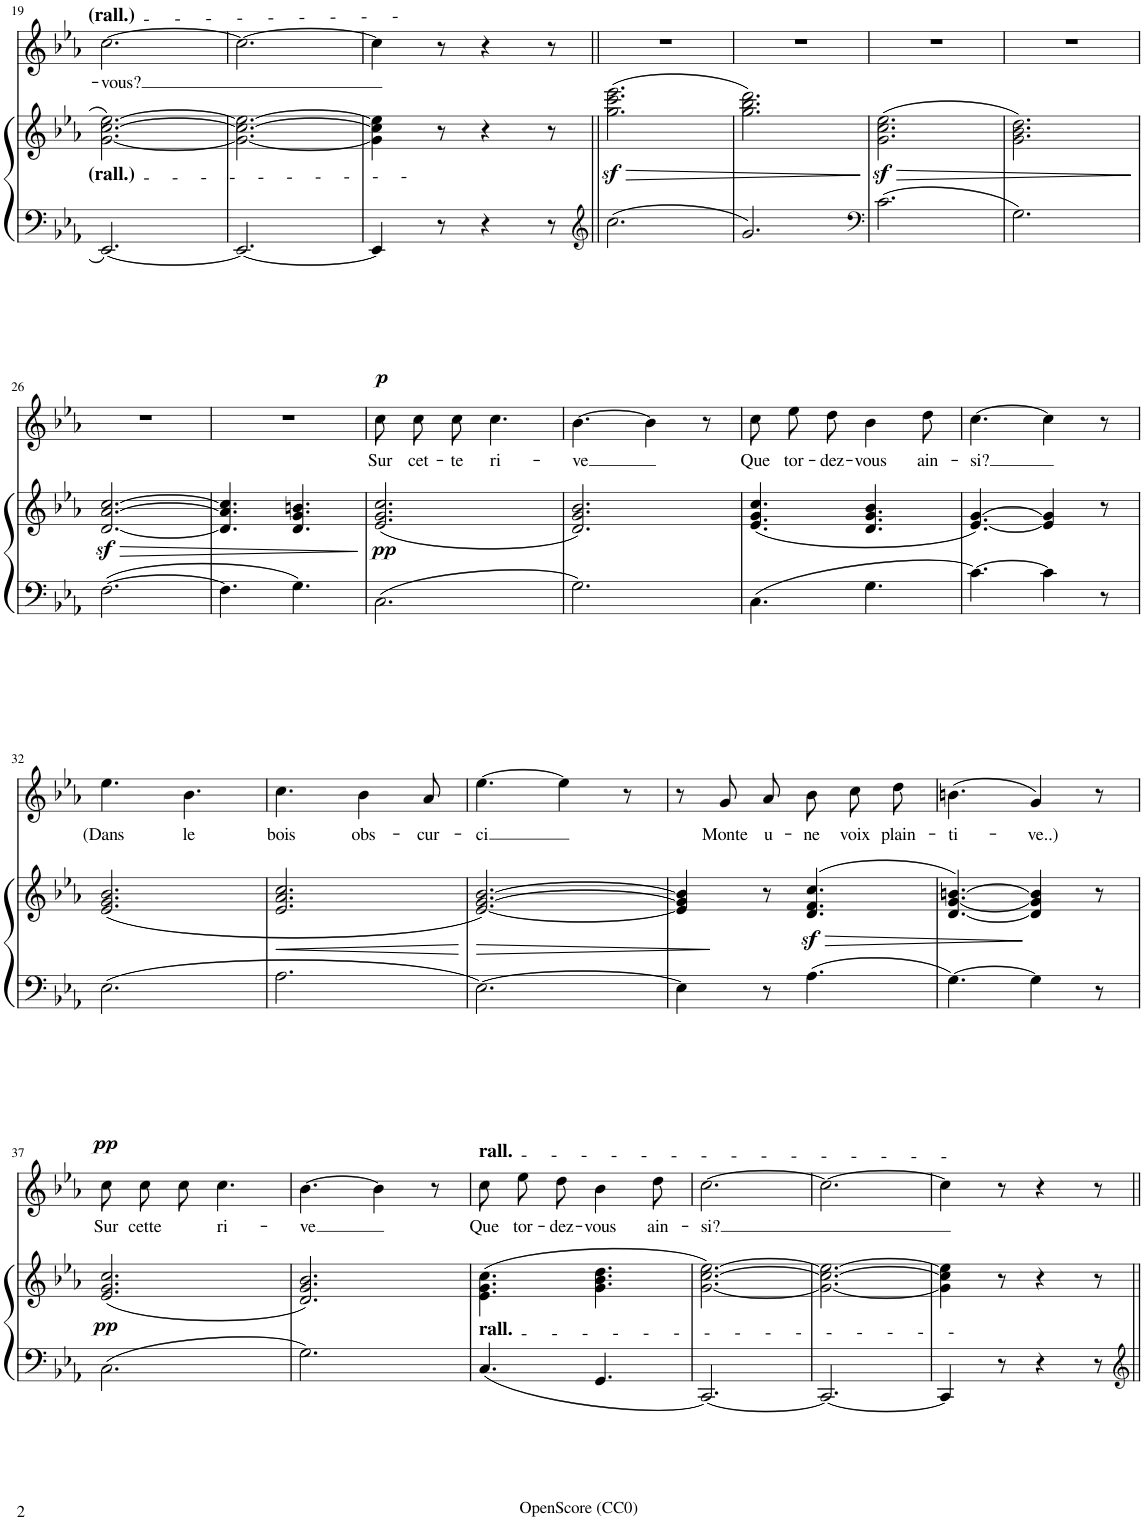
**kern	**kern	**dynam	**kern	**text	**dynam
*part2	*part2	*part2	*part1	*part1	*part1
*staff3	*staff2	*staff2/3	*staff1	*staff1	*staff1
*I"Piano	*	*	*I"Chant Voice	*	*
*I'Pno	*	*	*	*	*
!!LO:PB:g=z
*clefF4	*clefG2	*	*clefG2	*	*
*k[b-e-a-]	*k[b-e-a-]	*	*k[b-e-a-]	*	*
*M6/8	*M6/8	*	*M6/8	*	*
=19	=19	=19	=19	=19	=19
!	!	!	!	!LO:LY:b	!
[2.EE-/	[2.g\ [2.cc\ [2.ee-\	.	[2.cc\	-vous?	.
=20	=20	=20	=20	=20	=20
2.EE-/_	2.g\_ 2.cc\_ 2.ee-\_	.	2.cc\_	.	.
=21	=21	=21	=21	=21	=21
4EE-/]	4g\] 4cc\] 4ee-\]	.	4cc\]	.	.
8r	8r	.	8r	.	.
4r	4r	.	4r	.	.
8r	8r	.	8r	.	.
=22||	=22||	=22||	=22||	=22||	=22||
*clefG2	*	*	*	*	*
!	!	!LO:HP:b	!	!	!
2.cc\	(2.gg\z< 2.ccc\z< 2.eee-\z<	>	2.r	.	.
=23	=23	=23	=23	=23	=23
2.g/	2.gg\ 2.bb-\ 2.ddd\)	.	2.r	.	.
.	.	]	.	.	.
=24	=24	=24	=24	=24	=24
*clefF4	*	*	*	*	*
!	!	!LO:HP:b	!	!	!
2.c\	(2.g\z< 2.cc\z< 2.ee-\z<	>	2.r	.	.
=25	=25	=25	=25	=25	=25
2.G\	2.g\ 2.b-\ 2.dd\)	.	2.r	.	.
.	.	]	.	.	.
!!LO:LB:g=z
=26	=26	=26	=26	=26	=26
!	!	!LO:HP:b	!	!	!
[2.F\	[2.d/z< [>2.a-/z< [2.cc/z<	>	2.r	.	.
=27	=27	=27	=27	=27	=27
4.F\]	4.d/] 4.a-/] 4.cc/]	.	2.r	.	.
4.G\	4.d/ 4.g/ 4.bn/	.	.	.	.
.	.	]	.	.	.
=28	=28	=28	=28	=28	=28
!	!	!LO:DY:b	!	!LO:LY:b	!LO:DY:a
2.C\	(<2.e-/ 2.g/ 2.cc/	pp	8cc\L	Sur	p
!	!	!	!	!LO:LY:b	!
.	.	.	8cc\	cet-	.
!	!	!	!	!LO:LY:b	!
.	.	.	8cc\J	-te	.
!	!	!	!	!LO:LY:b	!
.	.	.	4.cc\	ri-	.
=29	=29	=29	=29	=29	=29
!	!	!	!	!LO:LY:b	!
2.G\	2.d/ 2.g/ 2.b-/)	.	[4.b-\	-ve	.
.	.	.	4b-\]	.	.
.	.	.	8r	.	.
=30	=30	=30	=30	=30	=30
!	!	!	!	!LO:LY:b	!
4.C\	(<4.e-/ 4.g/ 4.cc/	.	8cc\L	Que	.
!	!	!	!	!LO:LY:b	!
.	.	.	8ee-\	tor-	.
!	!	!	!	!LO:LY:b	!
.	.	.	8dd\J	-dez-	.
!	!	!	!	!LO:LY:b	!
4.G\	4.d/ 4.g/ 4.b-/	.	4b-\	-vous	.
!	!	!	!	!LO:LY:b	!
.	.	.	8dd\	ain-	.
=31	=31	=31	=31	=31	=31
!	!	!	!	!LO:LY:b	!
[4.c\	[4.e-/ [4.g/)	.	[4.cc\	-si?	.
4c\]	4e-/] 4g/]	.	4cc\]	.	.
8r	8r	.	8r	.	.
!!LO:LB:g=z
=32	=32	=32	=32	=32	=32
!	!	!	!	!LO:LY:b	!
2.E-\	(<2.e-/ 2.g/ 2.b-/	.	4.ee-\	(Dans	.
!	!	!	!	!LO:LY:b	!
.	.	.	4.b-\	le	.
=33	=33	=33	=33	=33	=33
!	!	!LO:HP:b	!	!LO:LY:b	!
2.A-\	2.e-/ 2.a-/ 2.cc/	<	4.cc\	bois	.
!	!	!	!	!LO:LY:b	!
.	.	.	4b-\	obs-	.
!	!	!	!	!LO:LY:b	!
.	.	.	8a-/	-cur-	.
.	.	[	.	.	.
=34	=34	=34	=34	=34	=34
!	!	!LO:HP:b	!	!LO:LY:b	!
[2.E-\	[2.e-/ [>2.g/ [2.b-/)	>	[4.ee-\	-ci	.
.	.	.	4ee-\]	.	.
.	.	.	8r	.	.
=35	=35	=35	=35	=35	=35
4E-\]	4e-/] 4g/] 4b-/]	.	8r	.	.
!	!	!	!	!LO:LY:b	!
.	.	.	8g/L	Monte	.
!	!	!	!	!LO:LY:b	!
8r	8r	]	8a-/J	u-	.
!	!	!LO:HP:b	!	!LO:LY:b	!
4.A-\	(>4.d/z< 4.f/z< 4.cc/z<	>	8b-\L	-ne	.
!	!	!	!	!LO:LY:b	!
.	.	.	8cc\	voix	.
!	!	!	!	!LO:LY:b	!
.	.	.	8dd\J	plain-	.
=36	=36	=36	=36	=36	=36
!	!	!	!	!LO:LY:b	!
[4.G\	[4.d/ [4.g/ [4.bn/)	.	(4.bn\	-ti-	.
!	!	!	!	!LO:LY:b	!
4G\]	4d/] 4g/] 4b/]	]	4g/)	-ve..)	.
8r	8r	.	8r	.	.
!!LO:LB:g=z
=37	=37	=37	=37	=37	=37
!	!	!LO:DY:b	!	!LO:LY:b	!LO:DY:a
2.C\	(2.e-/ 2.g/ 2.cc/	pp	8cc\L	Sur	pp
!	!	!	!	!LO:LY:b	!
.	.	.	8cc\	cette	.
.	.	.	8cc\J	.	.
!	!	!	!	!LO:LY:b	!
.	.	.	4.cc\	ri-	.
=38	=38	=38	=38	=38	=38
!	!	!	!	!LO:LY:b	!
2.G\	2.d/ 2.g/ 2.b-/)	.	[4.b-\	-ve	.
.	.	.	4b-\]	.	.
.	.	.	8r	.	.
=39	=39	=39	=39	=39	=39
!	!	!	!LO:TX:a:t=rall.	!	!
!	!LO:TX:b:t=rall.	!	!	!	!
!	!	!	!	!LO:LY:b	!
4.C/	(4.e-\ 4.g\ 4.cc\	.	8cc\L	Que	.
!	!	!	!	!LO:LY:b	!
.	.	.	8ee-\	tor-	.
!	!	!	!	!LO:LY:b	!
.	.	.	8dd\J	-dez-	.
!	!	!	!	!LO:LY:b	!
4.GG/	4.g\ 4.b-\ 4.dd\	.	4b-\	-vous	.
!	!	!	!	!LO:LY:b	!
.	.	.	8dd\	ain-	.
=40	=40	=40	=40	=40	=40
!	!	!	!	!LO:LY:b	!
[2.CC/	[2.g\ [2.cc\ [2.ee-\)	.	[2.cc\	-si?	.
=41	=41	=41	=41	=41	=41
2.CC/_	2.g\_ 2.cc\_ 2.ee-\_	.	2.cc\_	.	.
=42	=42	=42	=42	=42	=42
4CC/]	4g\] 4cc\] 4ee-\]	.	4cc\]	.	.
8r	8r	.	8r	.	.
4r	4r	.	4r	.	.
8r	8r	.	8r	.	.
=||	=||	=||	=||	=||	=||
*-	*-	*-	*-	*-	*-
